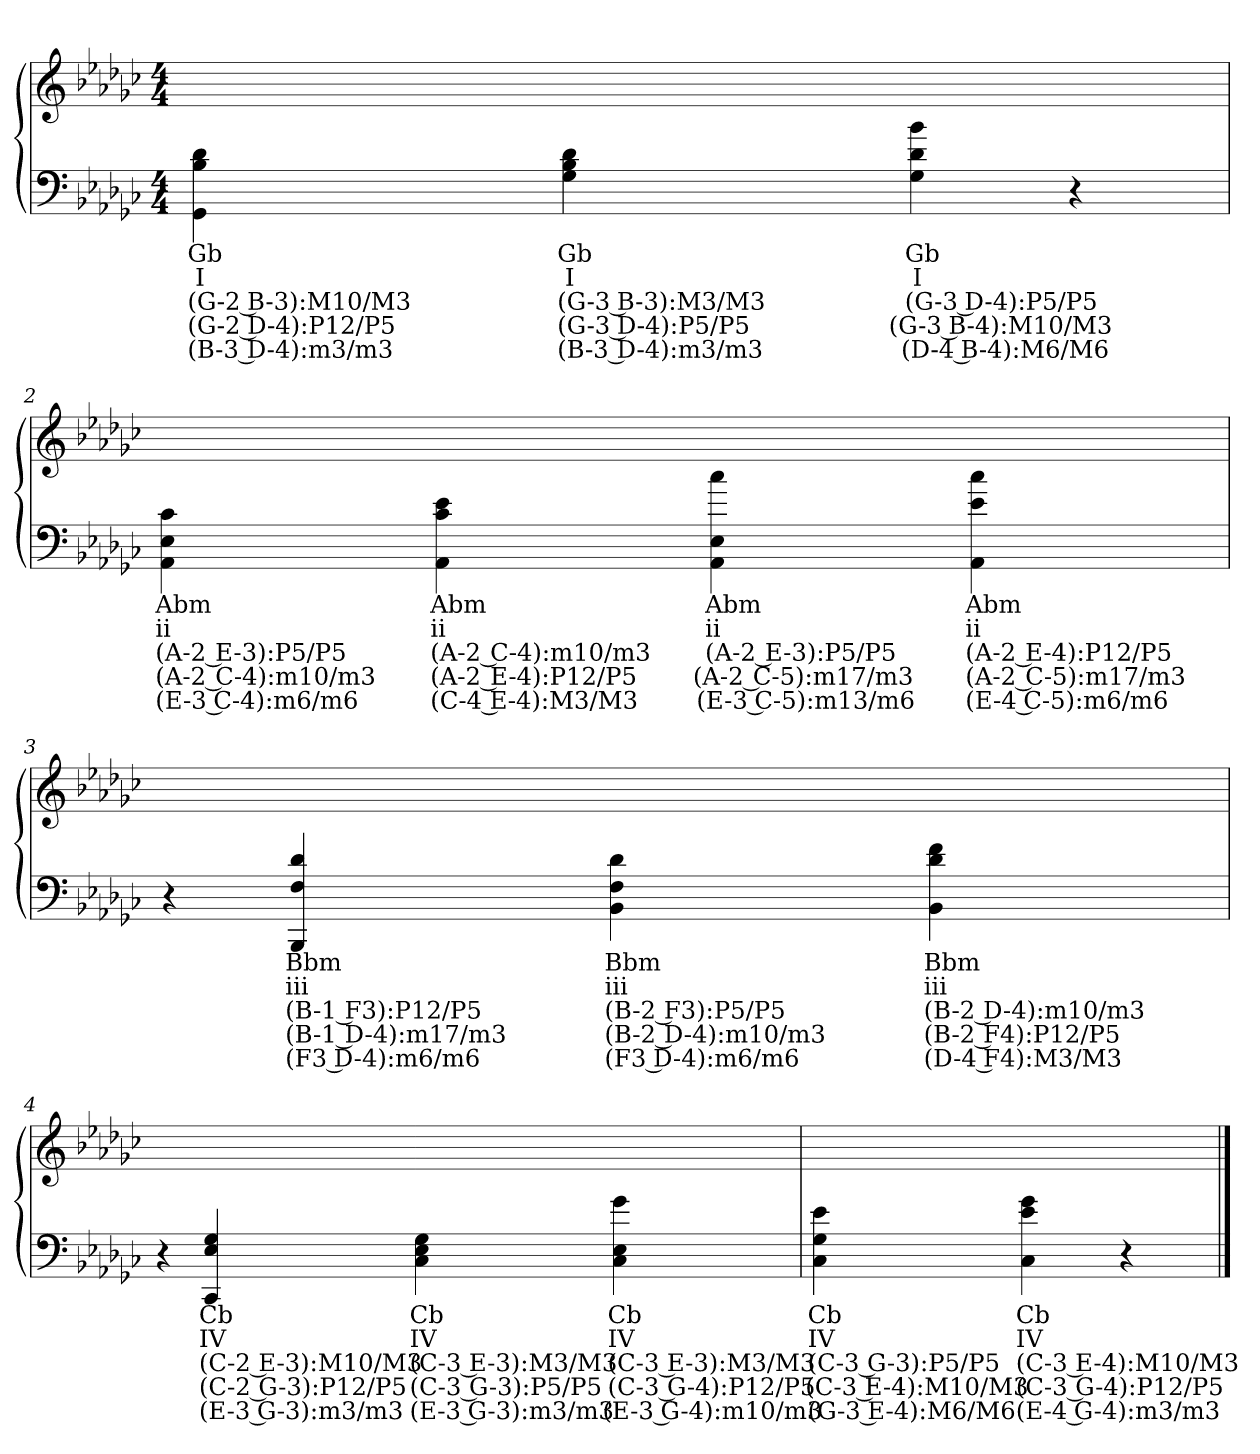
**kern	**text	**text	**text	**text	**text	**kern
*part2	*part2	*part2	*part2	*part2	*part2	*part1
*staff2	*staff2	*staff2	*staff2	*staff2	*staff2	*staff1
*clefF4	*	*	*	*	*	*clefG2
*k[b-e-a-d-g-c-]	*	*	*	*	*	*k[b-e-a-d-g-c-]
*G-:	*	*	*	*	*	*G-:
*M4/4	*	*	*	*	*	*M4/4
*MM60	*	*	*	*	*	*MM60
=1	=1	=1	=1	=1	=1	=1
4GG- 4B- 4d-	Gb	I	(G-2 B-3):M10/M3	(G-2 D-4):P12/P5	(B-3 D-4):m3/m3	1ryy
4G- 4B- 4d-	Gb	I	(G-3 B-3):M3/M3	(G-3 D-4):P5/P5	(B-3 D-4):m3/m3	.
4G- 4d- 4b-	Gb	I	(G-3 D-4):P5/P5	(G-3 B-4):M10/M3	(D-4 B-4):M6/M6	.
4r	.	.	.	.	.	.
=2	=2	=2	=2	=2	=2	=2
4AA- 4E- 4c-	Abm	ii	(A-2 E-3):P5/P5	(A-2 C-4):m10/m3	(E-3 C-4):m6/m6	1ryy
4AA- 4c- 4e-	Abm	ii	(A-2 C-4):m10/m3	(A-2 E-4):P12/P5	(C-4 E-4):M3/M3	.
4AA- 4E- 4cc-	Abm	ii	(A-2 E-3):P5/P5	(A-2 C-5):m17/m3	(E-3 C-5):m13/m6	.
4AA- 4e- 4cc-	Abm	ii	(A-2 E-4):P12/P5	(A-2 C-5):m17/m3	(E-4 C-5):m6/m6	.
=3	=3	=3	=3	=3	=3	=3
4r	.	.	.	.	.	1ryy
4BBB- 4F 4d-	Bbm	iii	(B-1 F3):P12/P5	(B-1 D-4):m17/m3	(F3 D-4):m6/m6	.
4BB- 4F 4d-	Bbm	iii	(B-2 F3):P5/P5	(B-2 D-4):m10/m3	(F3 D-4):m6/m6	.
4BB- 4d- 4f	Bbm	iii	(B-2 D-4):m10/m3	(B-2 F4):P12/P5	(D-4 F4):M3/M3	.
=4	=4	=4	=4	=4	=4	=4
4r	.	.	.	.	.	1ryy
4CC- 4E- 4G-	Cb	IV	(C-2 E-3):M10/M3	(C-2 G-3):P12/P5	(E-3 G-3):m3/m3	.
4C- 4E- 4G-	Cb	IV	(C-3 E-3):M3/M3	(C-3 G-3):P5/P5	(E-3 G-3):m3/m3	.
4C- 4E- 4g-	Cb	IV	(C-3 E-3):M3/M3	(C-3 G-4):P12/P5	(E-3 G-4):m10/m3	.
=5	=5	=5	=5	=5	=5	=5
4C- 4G- 4e-	Cb	IV	(C-3 G-3):P5/P5	(C-3 E-4):M10/M3	(G-3 E-4):M6/M6	2.ryy
4C- 4e- 4g-	Cb	IV	(C-3 E-4):M10/M3	(C-3 G-4):P12/P5	(E-4 G-4):m3/m3	.
4r	.	.	.	.	.	.
==	==	==	==	==	==	==
*-	*-	*-	*-	*-	*-	*-
